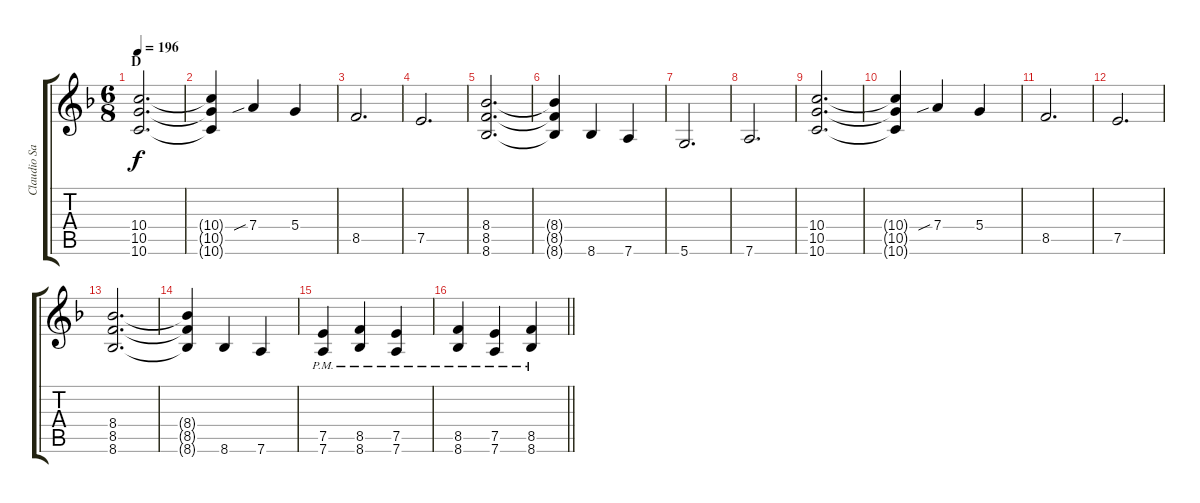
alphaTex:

\track ("Claudio Sanchez - Guitar" "Claudio Sa") {instrument distortionguitar}
\staff {score tabs}
\tuning (E4 B3 G3 D3 A2 D2) {hide}
\ts (6 8)
\section ("" "D")
\tempo 196
\clef g2
\ks f
(10.4 10.5 10.6).2{d dy f} |
(10.4{t} 10.5{t} 10.6{t}).4 7.4{sib}.4 5.4.4 |
8.5.2{d} |
7.5.2{d} |
(8.4 8.5 8.6).2{d} |
(8.4{t} 8.5{t} 8.6{t}).4 8.6.4 7.6.4 |
5.6.2{d} |
7.6.2{d} |
(10.4 10.5 10.6).2{d} |
(10.4{t} 10.5{t} 10.6{t}).4 7.4{sib}.4 5.4.4 |
8.5.2{d} |
7.5.2{d} |
(8.4 8.5 8.6).2{d} |
(8.4{t} 8.5{t} 8.6{t}).4 8.6.4 7.6.4 |
(7.5{pm} 7.6{pm}).4 (8.5{pm} 8.6{pm}).4 (7.5{pm} 7.6{pm}).4 |
\barLineRight lightlight
(8.5{pm} 8.6{pm}).4 (7.5{pm} 7.6{pm}).4 (8.5{pm} 8.6{pm}).4
